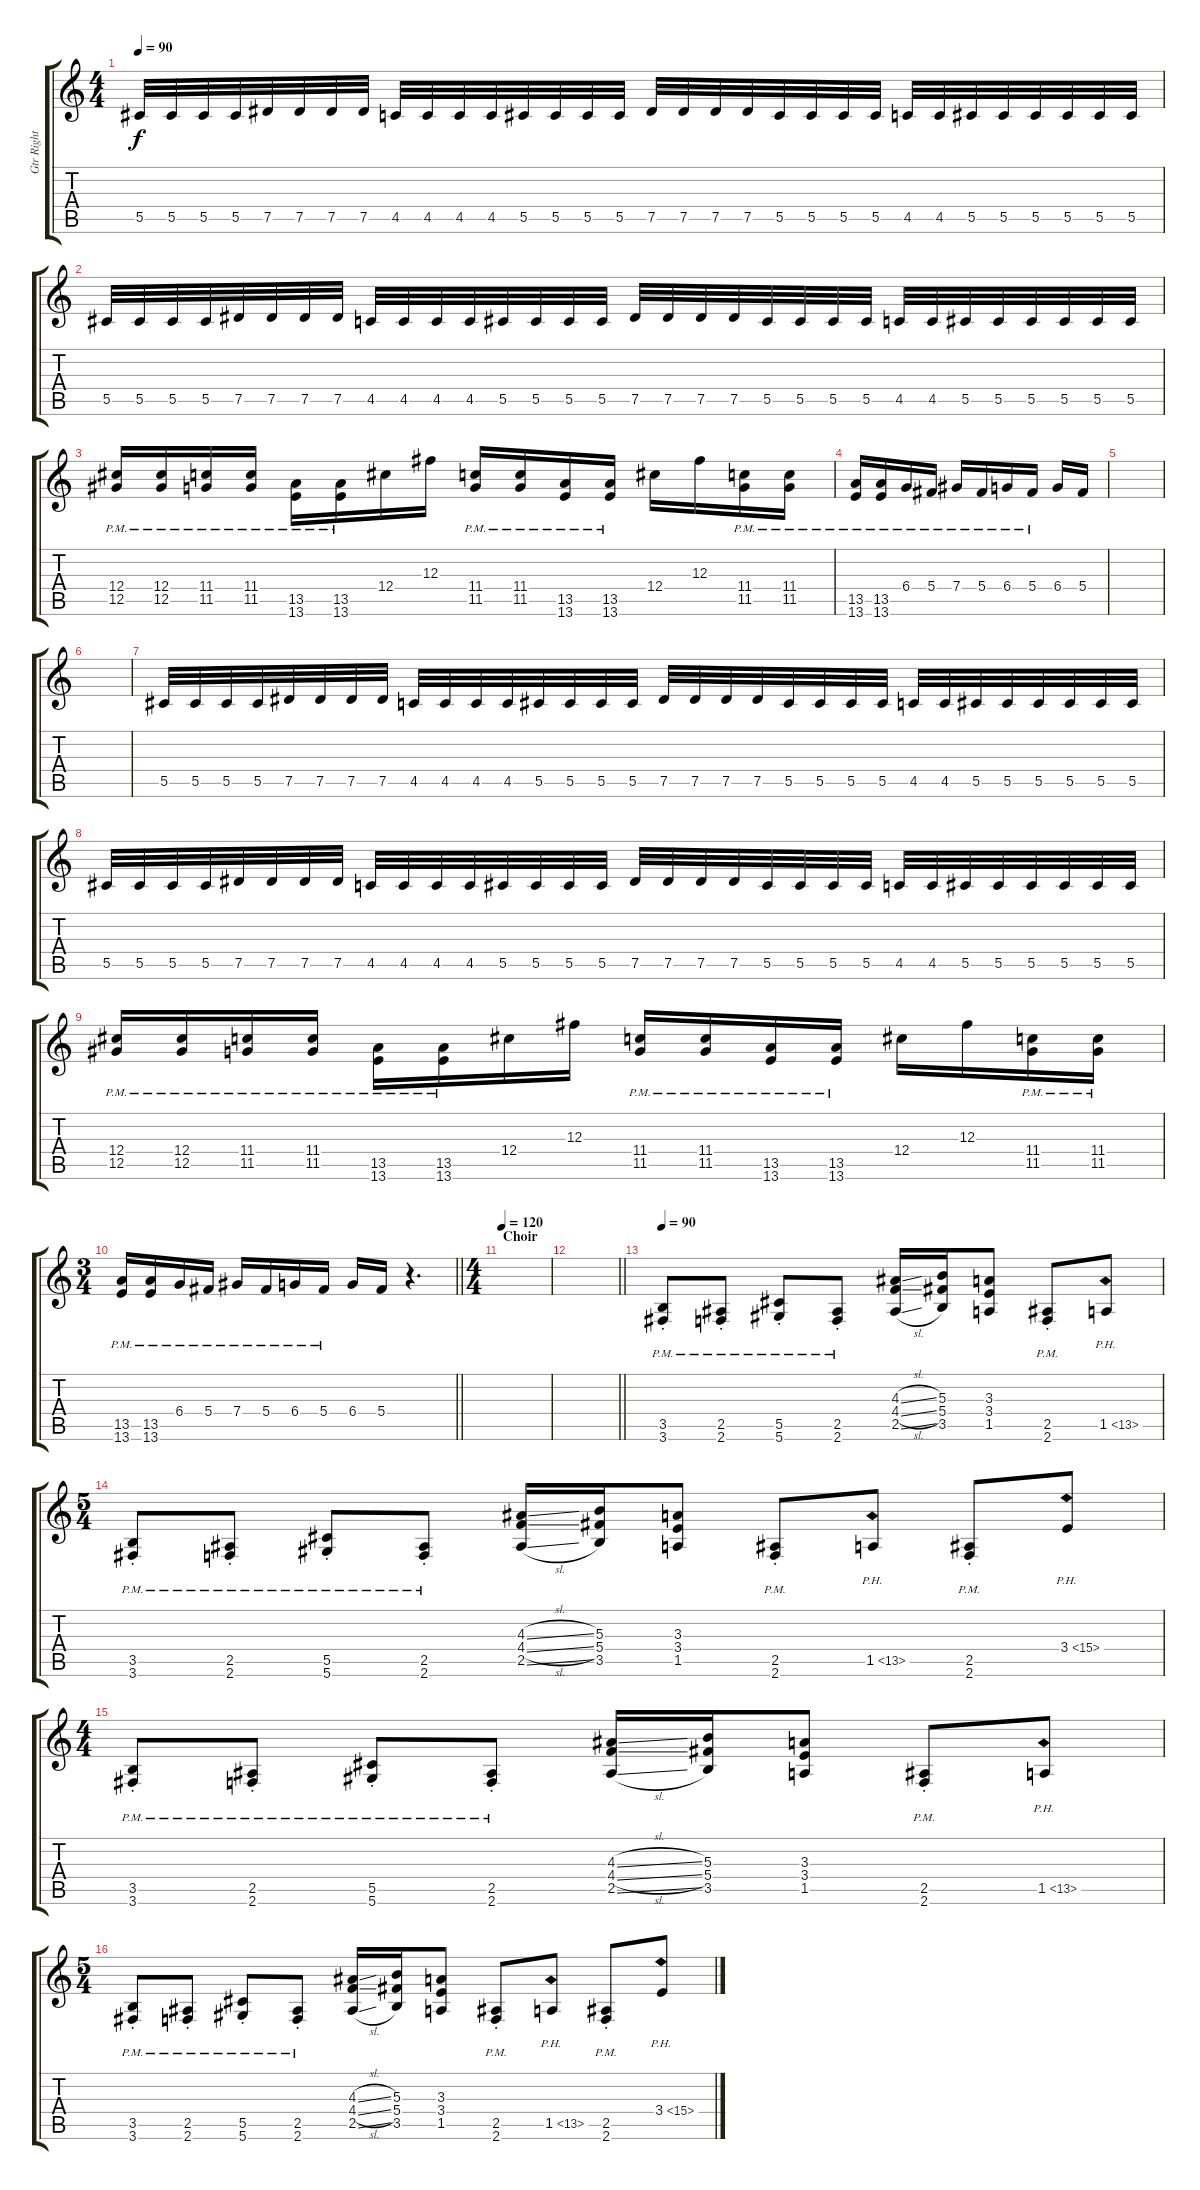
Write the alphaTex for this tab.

\track ("Gtr Right" "Gtr Right") {instrument distortionguitar}
\staff {score tabs}
\tuning (Eb4 Bb3 Gb3 Db3 Ab2 Eb2) {hide}
\ts (4 4)
\tempo 90
\clef g2
\ks c
5.5.32{dy f} 5.5.32 5.5.32 5.5.32 7.5.32 7.5.32 7.5.32 7.5.32 4.5.32 4.5.32 4.5.32 4.5.32 5.5.32 5.5.32 5.5.32 5.5.32 7.5.32 7.5.32 7.5.32 7.5.32 5.5.32 5.5.32 5.5.32 5.5.32 4.5.32 4.5.32 5.5.32 5.5.32 5.5.32 5.5.32 5.5.32 5.5.32 |
5.5.32 5.5.32 5.5.32 5.5.32 7.5.32 7.5.32 7.5.32 7.5.32 4.5.32 4.5.32 4.5.32 4.5.32 5.5.32 5.5.32 5.5.32 5.5.32 7.5.32 7.5.32 7.5.32 7.5.32 5.5.32 5.5.32 5.5.32 5.5.32 4.5.32 4.5.32 5.5.32 5.5.32 5.5.32 5.5.32 5.5.32 5.5.32 |
(12.4{pm} 12.5{pm}).16 (12.4{pm} 12.5{pm}).16 (11.4{pm} 11.5{pm}).16 (11.4{pm} 11.5{pm}).16 (13.5{pm} 13.6{pm}).16 (13.5{pm} 13.6{pm}).16 12.4.16 12.3.16 (11.4 11.5{pm}).16 (11.4 11.5{pm}).16 (13.5 13.6{pm}).16 (13.5 13.6{pm}).16 12.4.16 12.3.16 (11.4{pm} 11.5{pm}).16 (11.4{pm} 11.5{pm}).16 |
(13.5{pm} 13.6{pm}).16 (13.5{pm} 13.6{pm}).16 6.4{pm}.16 5.4{pm}.16 7.4{pm}.16 5.4{pm}.16 6.4{pm}.16 5.4{pm}.16 6.4.16 5.4.16 |
|
|
5.5.32 5.5.32 5.5.32 5.5.32 7.5.32 7.5.32 7.5.32 7.5.32 4.5.32 4.5.32 4.5.32 4.5.32 5.5.32 5.5.32 5.5.32 5.5.32 7.5.32 7.5.32 7.5.32 7.5.32 5.5.32 5.5.32 5.5.32 5.5.32 4.5.32 4.5.32 5.5.32 5.5.32 5.5.32 5.5.32 5.5.32 5.5.32 |
5.5.32 5.5.32 5.5.32 5.5.32 7.5.32 7.5.32 7.5.32 7.5.32 4.5.32 4.5.32 4.5.32 4.5.32 5.5.32 5.5.32 5.5.32 5.5.32 7.5.32 7.5.32 7.5.32 7.5.32 5.5.32 5.5.32 5.5.32 5.5.32 4.5.32 4.5.32 5.5.32 5.5.32 5.5.32 5.5.32 5.5.32 5.5.32 |
(12.4{pm} 12.5{pm}).16 (12.4{pm} 12.5{pm}).16 (11.4{pm} 11.5{pm}).16 (11.4{pm} 11.5{pm}).16 (13.5{pm} 13.6{pm}).16 (13.5{pm} 13.6{pm}).16 12.4.16 12.3.16 (11.4 11.5{pm}).16 (11.4 11.5{pm}).16 (13.5 13.6{pm}).16 (13.5 13.6{pm}).16 12.4.16 12.3.16 (11.4{pm} 11.5{pm}).16 (11.4{pm} 11.5{pm}).16 |
\ts (3 4)
\barLineRight lightlight
(13.5{pm} 13.6{pm}).16 (13.5{pm} 13.6{pm}).16 6.4{pm}.16 5.4{pm}.16 7.4{pm}.16 5.4{pm}.16 6.4{pm}.16 5.4{pm}.16 6.4.16 5.4.16 r.4{d} |
\ts (4 4)
\section ("" "Choir")
\tempo 120
|
\barLineRight lightlight
|
\tempo 90
(3.5{pm st} 3.6{pm st}).8 (2.5{pm st} 2.6{pm st}).8 (5.5{pm st} 5.6{pm st}).8 (2.5{pm st} 2.6{pm st}).8 (4.3{sl} 4.4{sl} 2.5{sl}).16 (5.3 5.4 3.5).16 (3.3 3.4 1.5).8 (2.5{pm st} 2.6{pm st}).8 1.5{ph 12}.8 |
\ts (5 4)
(3.5{pm st} 3.6{pm st}).8 (2.5{pm st} 2.6{pm st}).8 (5.5{pm st} 5.6{pm st}).8 (2.5{pm st} 2.6{pm st}).8 (4.3{sl} 4.4{sl} 2.5{sl}).16 (5.3 5.4 3.5).16 (3.3 3.4 1.5).8 (2.5{pm st} 2.6{pm st}).8 1.5{ph 12}.8 (2.5{pm st} 2.6{pm st}).8 3.4{ph 12}.8 |
\ts (4 4)
(3.5{pm st} 3.6{pm st}).8 (2.5{pm st} 2.6{pm st}).8 (5.5{pm st} 5.6{pm st}).8 (2.5{pm st} 2.6{pm st}).8 (4.3{sl} 4.4{sl} 2.5{sl}).16 (5.3 5.4 3.5).16 (3.3 3.4 1.5).8 (2.5{pm st} 2.6{pm st}).8 1.5{ph 12}.8 |
\ts (5 4)
(3.5{pm st} 3.6{pm st}).8 (2.5{pm st} 2.6{pm st}).8 (5.5{pm st} 5.6{pm st}).8 (2.5{pm st} 2.6{pm st}).8 (4.3{sl} 4.4{sl} 2.5{sl}).16 (5.3 5.4 3.5).16 (3.3 3.4 1.5).8 (2.5{pm st} 2.6{pm st}).8 1.5{ph 12}.8 (2.5{pm st} 2.6{pm st}).8 3.4{ph 12}.8
